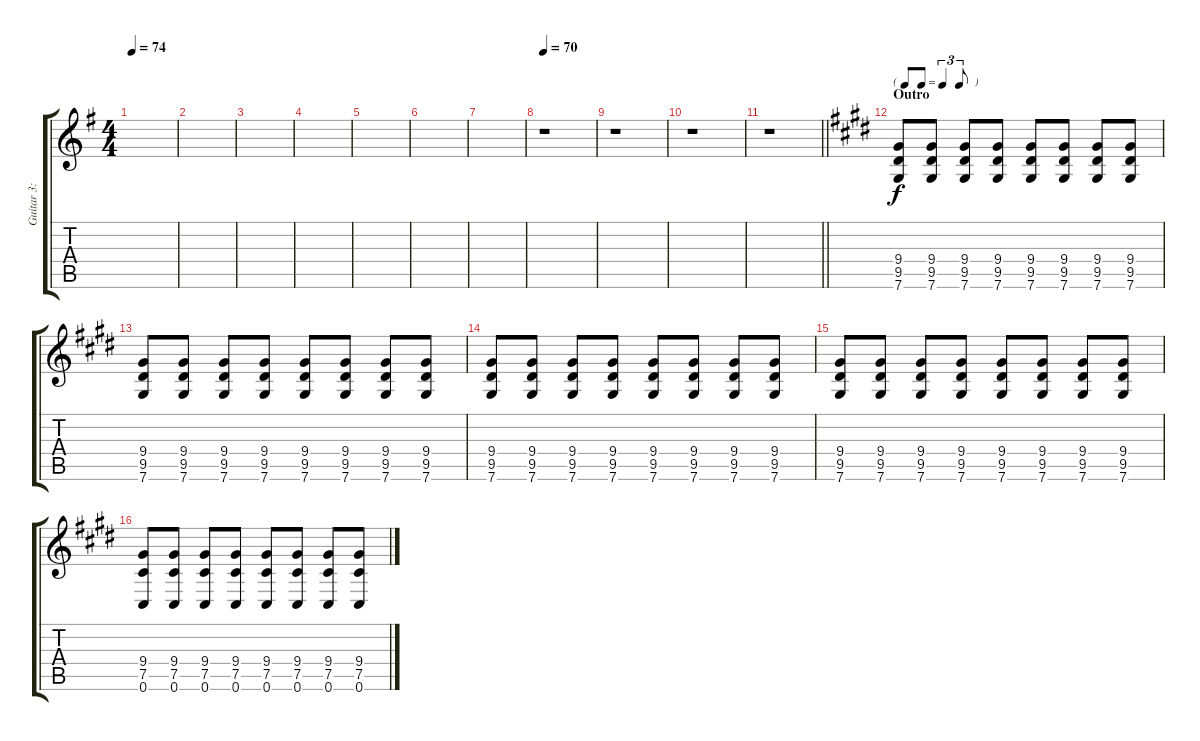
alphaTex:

\track ("Guitar 3: Tony" "Guitar 3: ") {instrument distortionguitar}
\staff {score tabs}
\tuning (Db4 Ab3 E3 B2 Gb2 Db2) {hide}
\ts (4 4)
\tempo 74
\clef g2
\ks g
|
|
|
|
|
|
|
\tempo 70
r.1 |
r.1 |
r.1 |
\barLineRight lightlight
r.1 |
\tf triplet8th
\section ("" "Outro")
\ks e
(9.4 9.5 7.6).8{dy f} (9.4 9.5 7.6).8 (9.4 9.5 7.6).8 (9.4 9.5 7.6).8 (9.4 9.5 7.6).8 (9.4 9.5 7.6).8 (9.4 9.5 7.6).8 (9.4 9.5 7.6).8 |
(9.4 9.5 7.6).8 (9.4 9.5 7.6).8 (9.4 9.5 7.6).8 (9.4 9.5 7.6).8 (9.4 9.5 7.6).8 (9.4 9.5 7.6).8 (9.4 9.5 7.6).8 (9.4 9.5 7.6).8 |
(9.4 9.5 7.6).8 (9.4 9.5 7.6).8 (9.4 9.5 7.6).8 (9.4 9.5 7.6).8 (9.4 9.5 7.6).8 (9.4 9.5 7.6).8 (9.4 9.5 7.6).8 (9.4 9.5 7.6).8 |
(9.4 9.5 7.6).8 (9.4 9.5 7.6).8 (9.4 9.5 7.6).8 (9.4 9.5 7.6).8 (9.4 9.5 7.6).8 (9.4 9.5 7.6).8 (9.4 9.5 7.6).8 (9.4 9.5 7.6).8 |
(9.4 7.5 0.6).8 (9.4 7.5 0.6).8 (9.4 7.5 0.6).8 (9.4 7.5 0.6).8 (9.4 7.5 0.6).8 (9.4 7.5 0.6).8 (9.4 7.5 0.6).8 (9.4 7.5 0.6).8
